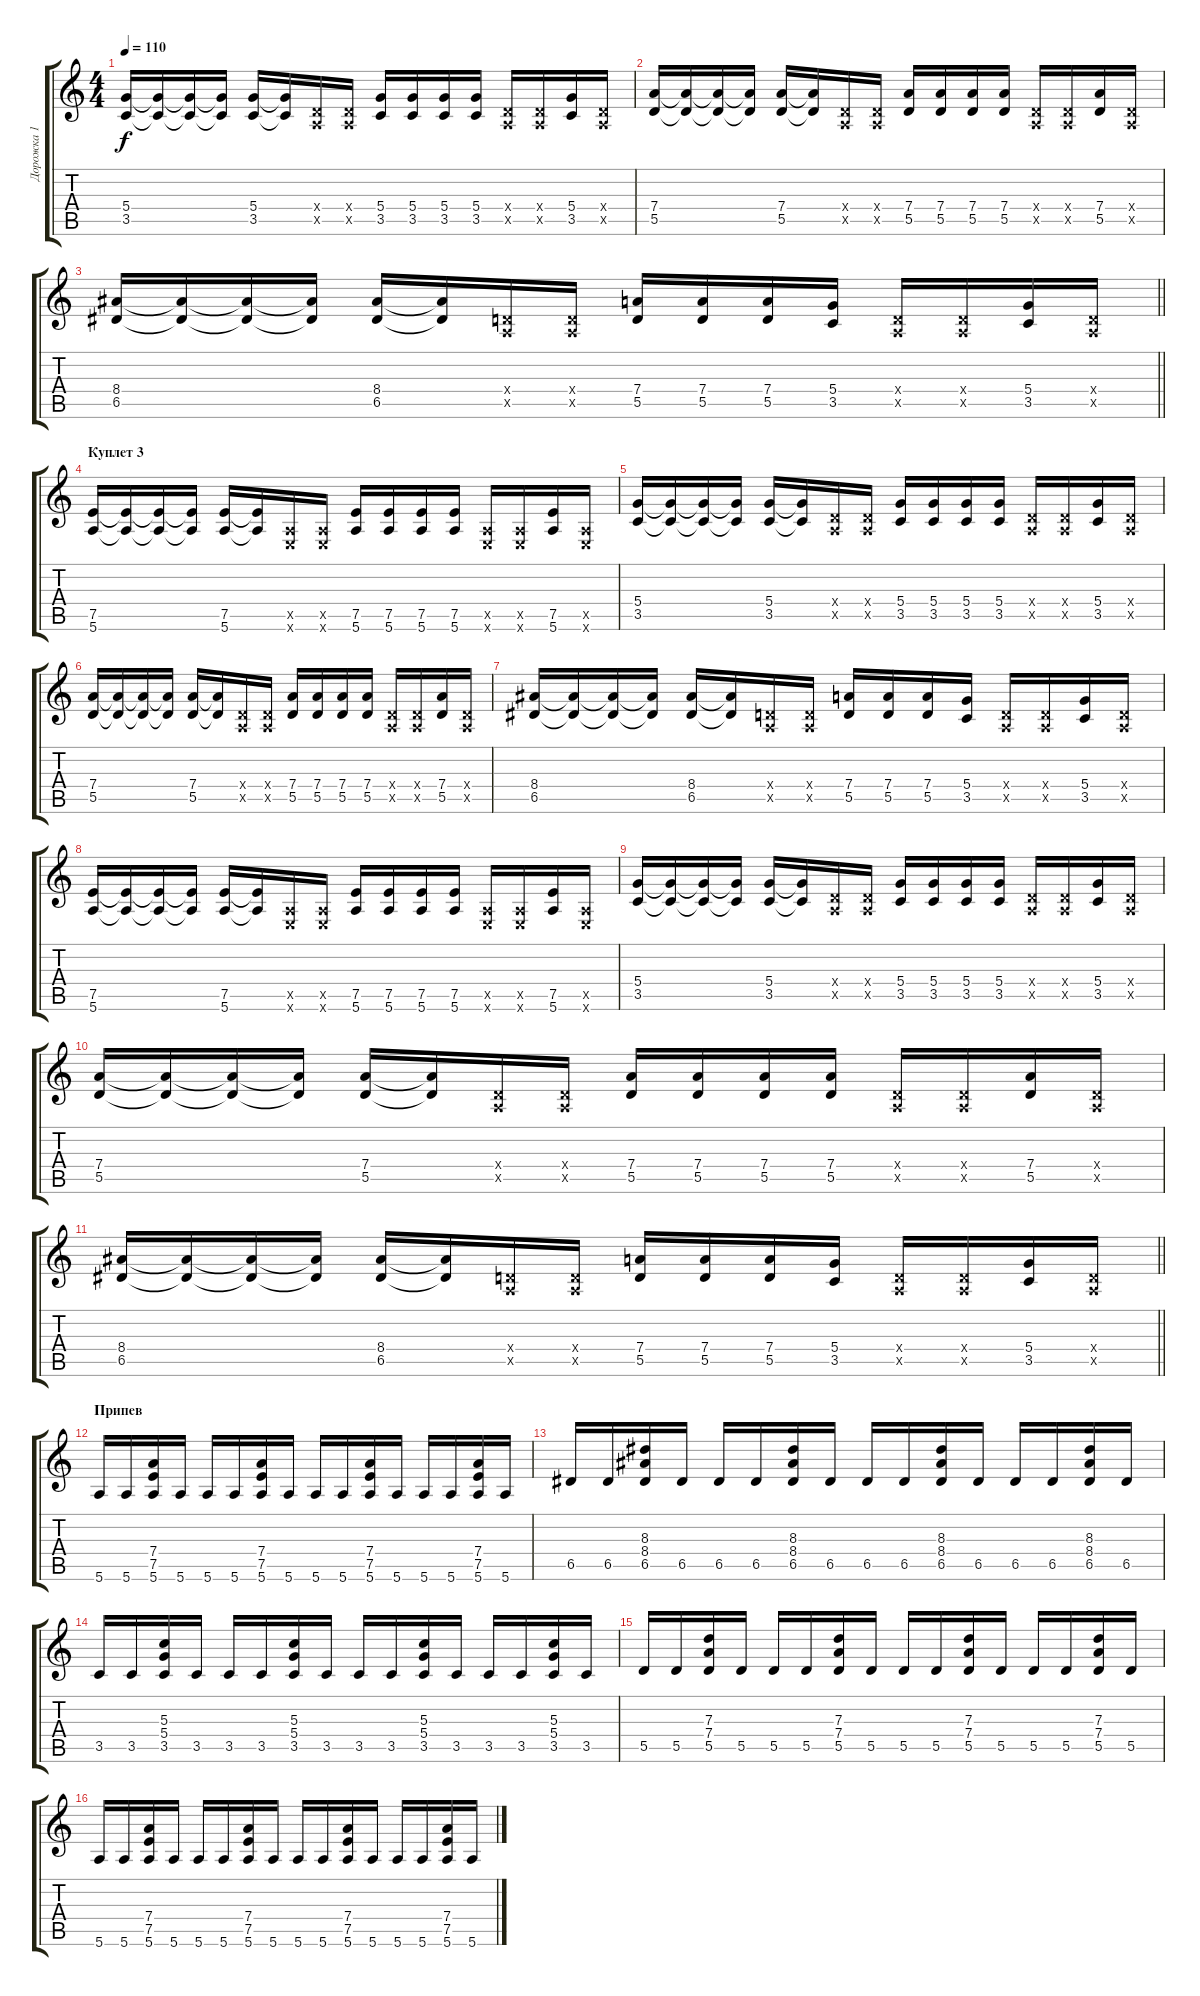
\track ("Дорожка 1" "Дорожка 1") {instrument distortionguitar}
\staff {score tabs}
\tuning (E4 B3 G3 D3 A2 E2) {hide}
\ts (4 4)
\tempo 110
\clef g2
\ks c
(5.4 3.5).16{dy f} (5.4{t} 3.5{t}).16 (5.4{t} 3.5{t}).16 (5.4{t} 3.5{t}).16 (5.4 3.5).16 (5.4{t} 3.5{t}).16 (0.4{x} 0.5{x}).16 (0.4{x} 0.5{x}).16 (5.4 3.5).16 (5.4 3.5).16 (5.4 3.5).16 (5.4 3.5).16 (0.4{x} 0.5{x}).16 (0.4{x} 0.5{x}).16 (5.4 3.5).16 (0.4{x} 0.5{x}).16 |
(7.4 5.5).16 (7.4{t} 5.5{t}).16 (7.4{t} 5.5{t}).16 (7.4{t} 5.5{t}).16 (7.4 5.5).16 (7.4{t} 5.5{t}).16 (0.4{x} 0.5{x}).16 (0.4{x} 0.5{x}).16 (7.4 5.5).16 (7.4 5.5).16 (7.4 5.5).16 (7.4 5.5).16 (0.4{x} 0.5{x}).16 (0.4{x} 0.5{x}).16 (7.4 5.5).16 (0.4{x} 0.5{x}).16 |
\barLineRight lightlight
(8.4 6.5).16 (8.4{t} 6.5{t}).16 (8.4{t} 6.5{t}).16 (8.4{t} 6.5{t}).16 (8.4 6.5).16 (8.4{t} 6.5{t}).16 (0.4{x} 0.5{x}).16 (0.4{x} 0.5{x}).16 (7.4 5.5).16 (7.4 5.5).16 (7.4 5.5).16 (5.4 3.5).16 (0.4{x} 0.5{x}).16 (0.4{x} 0.5{x}).16 (5.4 3.5).16 (0.4{x} 0.5{x}).16 |
\section ("" "Куплет 3")
(7.5 5.6).16{volume 7} (7.5{t} 5.6{t}).16 (7.5{t} 5.6{t}).16 (7.5{t} 5.6{t}).16 (7.5 5.6).16 (7.5{t} 5.6{t}).16 (0.5{x} 0.6{x}).16 (0.5{x} 0.6{x}).16 (7.5 5.6).16 (7.5 5.6).16 (7.5 5.6).16 (7.5 5.6).16 (0.5{x} 0.6{x}).16 (0.5{x} 0.6{x}).16 (7.5 5.6).16 (0.5{x} 0.6{x}).16 |
(5.4 3.5).16 (5.4{t} 3.5{t}).16 (5.4{t} 3.5{t}).16 (5.4{t} 3.5{t}).16 (5.4 3.5).16 (5.4{t} 3.5{t}).16 (0.4{x} 0.5{x}).16 (0.4{x} 0.5{x}).16 (5.4 3.5).16 (5.4 3.5).16 (5.4 3.5).16 (5.4 3.5).16 (0.4{x} 0.5{x}).16 (0.4{x} 0.5{x}).16 (5.4 3.5).16 (0.4{x} 0.5{x}).16 |
(7.4 5.5).16 (7.4{t} 5.5{t}).16 (7.4{t} 5.5{t}).16 (7.4{t} 5.5{t}).16 (7.4 5.5).16 (7.4{t} 5.5{t}).16 (0.4{x} 0.5{x}).16 (0.4{x} 0.5{x}).16 (7.4 5.5).16 (7.4 5.5).16 (7.4 5.5).16 (7.4 5.5).16 (0.4{x} 0.5{x}).16 (0.4{x} 0.5{x}).16 (7.4 5.5).16 (0.4{x} 0.5{x}).16 |
(8.4 6.5).16 (8.4{t} 6.5{t}).16 (8.4{t} 6.5{t}).16 (8.4{t} 6.5{t}).16 (8.4 6.5).16 (8.4{t} 6.5{t}).16 (0.4{x} 0.5{x}).16 (0.4{x} 0.5{x}).16 (7.4 5.5).16 (7.4 5.5).16 (7.4 5.5).16 (5.4 3.5).16 (0.4{x} 0.5{x}).16 (0.4{x} 0.5{x}).16 (5.4 3.5).16 (0.4{x} 0.5{x}).16 |
(7.5 5.6).16 (7.5{t} 5.6{t}).16 (7.5{t} 5.6{t}).16 (7.5{t} 5.6{t}).16 (7.5 5.6).16 (7.5{t} 5.6{t}).16 (0.5{x} 0.6{x}).16 (0.5{x} 0.6{x}).16 (7.5 5.6).16 (7.5 5.6).16 (7.5 5.6).16 (7.5 5.6).16 (0.5{x} 0.6{x}).16 (0.5{x} 0.6{x}).16 (7.5 5.6).16 (0.5{x} 0.6{x}).16 |
(5.4 3.5).16 (5.4{t} 3.5{t}).16 (5.4{t} 3.5{t}).16 (5.4{t} 3.5{t}).16 (5.4 3.5).16 (5.4{t} 3.5{t}).16 (0.4{x} 0.5{x}).16 (0.4{x} 0.5{x}).16 (5.4 3.5).16 (5.4 3.5).16 (5.4 3.5).16 (5.4 3.5).16 (0.4{x} 0.5{x}).16 (0.4{x} 0.5{x}).16 (5.4 3.5).16 (0.4{x} 0.5{x}).16 |
(7.4 5.5).16 (7.4{t} 5.5{t}).16 (7.4{t} 5.5{t}).16 (7.4{t} 5.5{t}).16 (7.4 5.5).16 (7.4{t} 5.5{t}).16 (0.4{x} 0.5{x}).16 (0.4{x} 0.5{x}).16 (7.4 5.5).16 (7.4 5.5).16 (7.4 5.5).16 (7.4 5.5).16 (0.4{x} 0.5{x}).16 (0.4{x} 0.5{x}).16 (7.4 5.5).16 (0.4{x} 0.5{x}).16 |
\barLineRight lightlight
(8.4 6.5).16 (8.4{t} 6.5{t}).16 (8.4{t} 6.5{t}).16 (8.4{t} 6.5{t}).16 (8.4 6.5).16 (8.4{t} 6.5{t}).16 (0.4{x} 0.5{x}).16 (0.4{x} 0.5{x}).16 (7.4 5.5).16 (7.4 5.5).16 (7.4 5.5).16 (5.4 3.5).16 (0.4{x} 0.5{x}).16 (0.4{x} 0.5{x}).16 (5.4 3.5).16 (0.4{x} 0.5{x}).16 |
\section ("" "Припев")
5.6.16{volume 12} 5.6.16 (7.4 7.5 5.6).16 5.6.16 5.6.16 5.6.16 (7.4 7.5 5.6).16 5.6.16 5.6.16 5.6.16 (7.4 7.5 5.6).16 5.6.16 5.6.16 5.6.16 (7.4 7.5 5.6).16 5.6.16 |
6.5.16 6.5.16 (8.3 8.4 6.5).16 6.5.16 6.5.16 6.5.16 (8.3 8.4 6.5).16 6.5.16 6.5.16 6.5.16 (8.3 8.4 6.5).16 6.5.16 6.5.16 6.5.16 (8.3 8.4 6.5).16 6.5.16 |
3.5.16 3.5.16 (5.3 5.4 3.5).16 3.5.16 3.5.16 3.5.16 (5.3 5.4 3.5).16 3.5.16 3.5.16 3.5.16 (5.3 5.4 3.5).16 3.5.16 3.5.16 3.5.16 (5.3 5.4 3.5).16 3.5.16 |
5.5.16 5.5.16 (7.3 7.4 5.5).16 5.5.16 5.5.16 5.5.16 (7.3 7.4 5.5).16 5.5.16 5.5.16 5.5.16 (7.3 7.4 5.5).16 5.5.16 5.5.16 5.5.16 (7.3 7.4 5.5).16 5.5.16 |
5.6.16{volume 12} 5.6.16 (7.4 7.5 5.6).16 5.6.16 5.6.16 5.6.16 (7.4 7.5 5.6).16 5.6.16 5.6.16 5.6.16 (7.4 7.5 5.6).16 5.6.16 5.6.16 5.6.16 (7.4 7.5 5.6).16 5.6.16
